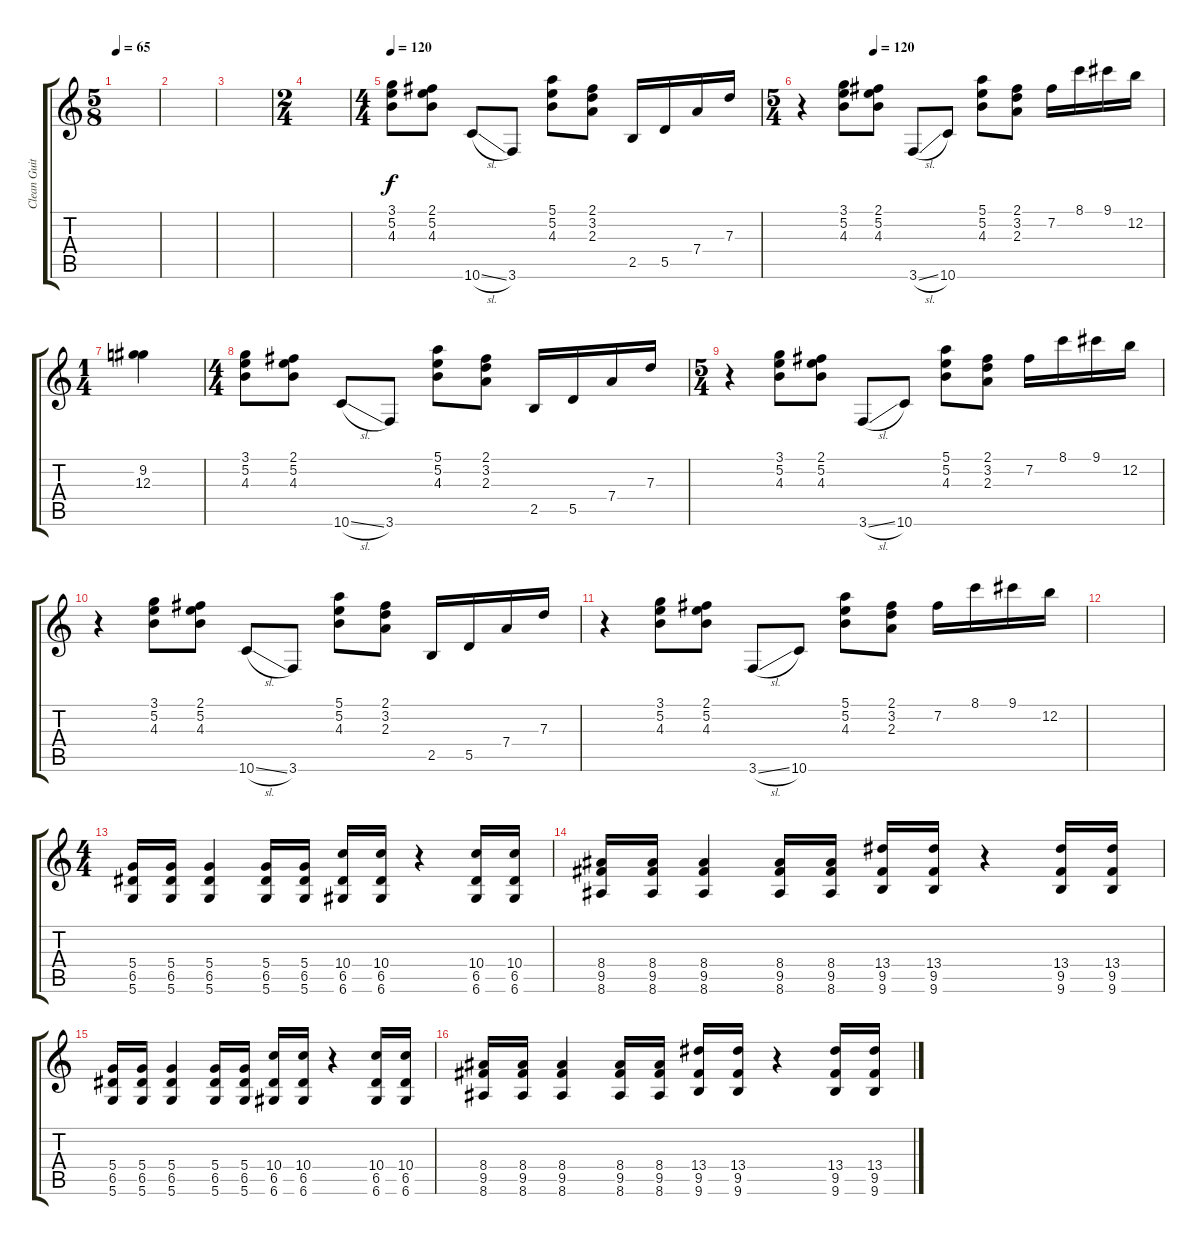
\track ("Clean Guitar" "Clean Guit") {instrument electricguitarjazz}
\staff {score tabs}
\tuning (E4 B3 G3 D3 A2 D2) {hide}
\ts (5 8)
\tempo 65
\clef g2
\ks c
|
|
|
\ts (2 4)
|
\ts (4 4)
\tempo 120
(3.1 5.2 4.3).8 (2.1 5.2 4.3).8 10.6{sl}.8 3.6.8 (5.1 5.2 4.3).8 (2.1 3.2 2.3).8 2.5.16 5.5.16 7.4.16 7.3.16 |
\ts (5 4)
\tempo (120 0.2)
r.4 (3.1 5.2 4.3).8 (2.1 5.2 4.3).8 3.6{sl}.8 10.6.8 (5.1 5.2 4.3).8 (2.1 3.2 2.3).8 7.2.16 8.1.16 9.1.16 12.2.16 |
\ts (1 4)
(9.2 12.3).4 |
\ts (4 4)
(3.1 5.2 4.3).8 (2.1 5.2 4.3).8 10.6{sl}.8 3.6.8 (5.1 5.2 4.3).8 (2.1 3.2 2.3).8 2.5.16 5.5.16 7.4.16 7.3.16 |
\ts (5 4)
r.4 (3.1 5.2 4.3).8 (2.1 5.2 4.3).8 3.6{sl}.8 10.6.8 (5.1 5.2 4.3).8 (2.1 3.2 2.3).8 7.2.16 8.1.16 9.1.16 12.2.16 |
r.4 (3.1 5.2 4.3).8 (2.1 5.2 4.3).8 10.6{sl}.8 3.6.8 (5.1 5.2 4.3).8 (2.1 3.2 2.3).8 2.5.16 5.5.16 7.4.16 7.3.16 |
r.4 (3.1 5.2 4.3).8 (2.1 5.2 4.3).8 3.6{sl}.8 10.6.8 (5.1 5.2 4.3).8 (2.1 3.2 2.3).8 7.2.16 8.1.16 9.1.16 12.2.16 |
|
\ts (4 4)
(5.4 6.5 5.6).16 (5.4 6.5 5.6).16 (5.4 6.5 5.6).4 (5.4 6.5 5.6).16 (5.4 6.5 5.6).16 (10.4 6.5 6.6).16 (10.4 6.5 6.6).16 r.4 (10.4 6.5 6.6).16 (10.4 6.5 6.6).16 |
(8.4 9.5 8.6).16 (8.4 9.5 8.6).16 (8.4 9.5 8.6).4 (8.4 9.5 8.6).16 (8.4 9.5 8.6).16 (13.4 9.5 9.6).16 (13.4 9.5 9.6).16 r.4 (13.4 9.5 9.6).16 (13.4 9.5 9.6).16 |
(5.4 6.5 5.6).16 (5.4 6.5 5.6).16 (5.4 6.5 5.6).4 (5.4 6.5 5.6).16 (5.4 6.5 5.6).16 (10.4 6.5 6.6).16 (10.4 6.5 6.6).16 r.4 (10.4 6.5 6.6).16 (10.4 6.5 6.6).16 |
(8.4 9.5 8.6).16 (8.4 9.5 8.6).16 (8.4 9.5 8.6).4 (8.4 9.5 8.6).16 (8.4 9.5 8.6).16 (13.4 9.5 9.6).16 (13.4 9.5 9.6).16 r.4 (13.4 9.5 9.6).16 (13.4 9.5 9.6).16
